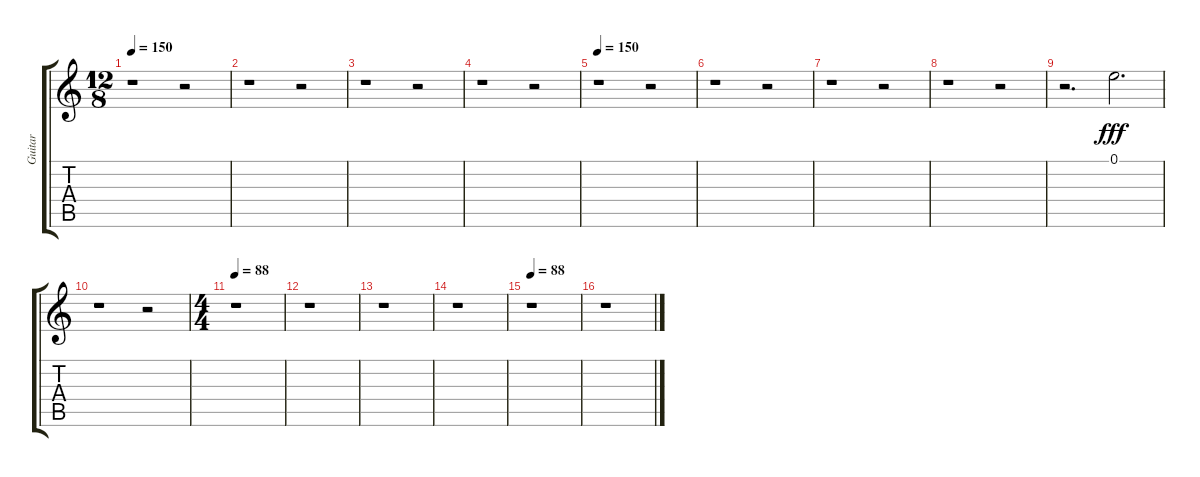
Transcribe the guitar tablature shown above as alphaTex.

\track ("Guitar" "Guitar") {instrument distortionguitar}
\staff {score tabs}
\tuning (E4 B3 G3 D3 A2 E2) {hide}
\ts (12 8)
\tempo 150
\clef g2
\ks c
r.1{dy fff} r.2 |
r.1 r.2 |
r.1 r.2 |
r.1 r.2 |
\tempo 150
r.1 r.2 |
r.1 r.2 |
r.1 r.2 |
r.1 r.2 |
r.2{d} 0.1.2{d} |
r.1 r.2 |
\ts (4 4)
\tempo 88
r.1 |
r.1 |
r.1 |
r.1 |
\tempo 88
r.1 |
r.1
